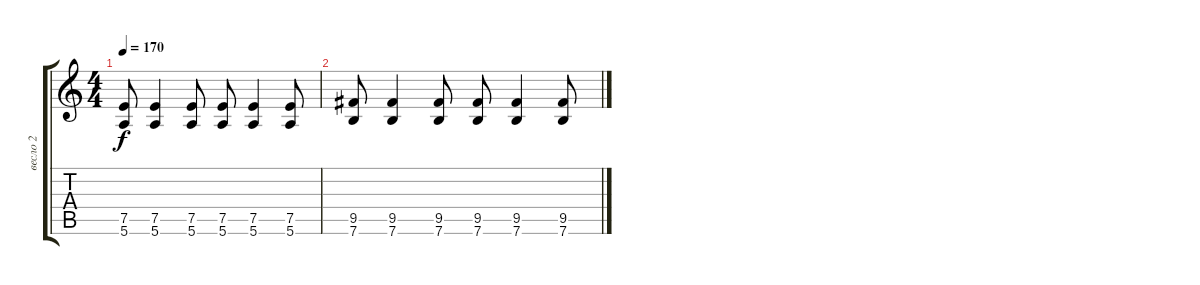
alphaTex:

\track ("весло 2" "весло 2") {instrument overdrivenguitar}
\staff {score tabs}
\tuning (E4 B3 G3 D3 A2 E2) {hide}
\ts (4 4)
\tempo 170
\clef g2
\ks c
(7.5 5.6).8{dy f} (7.5 5.6).4 (7.5 5.6).8 (7.5 5.6).8 (7.5 5.6).4 (7.5 5.6).8 |
(9.5 7.6).8 (9.5 7.6).4 (9.5 7.6).8 (9.5 7.6).8 (9.5 7.6).4 (9.5 7.6).8
